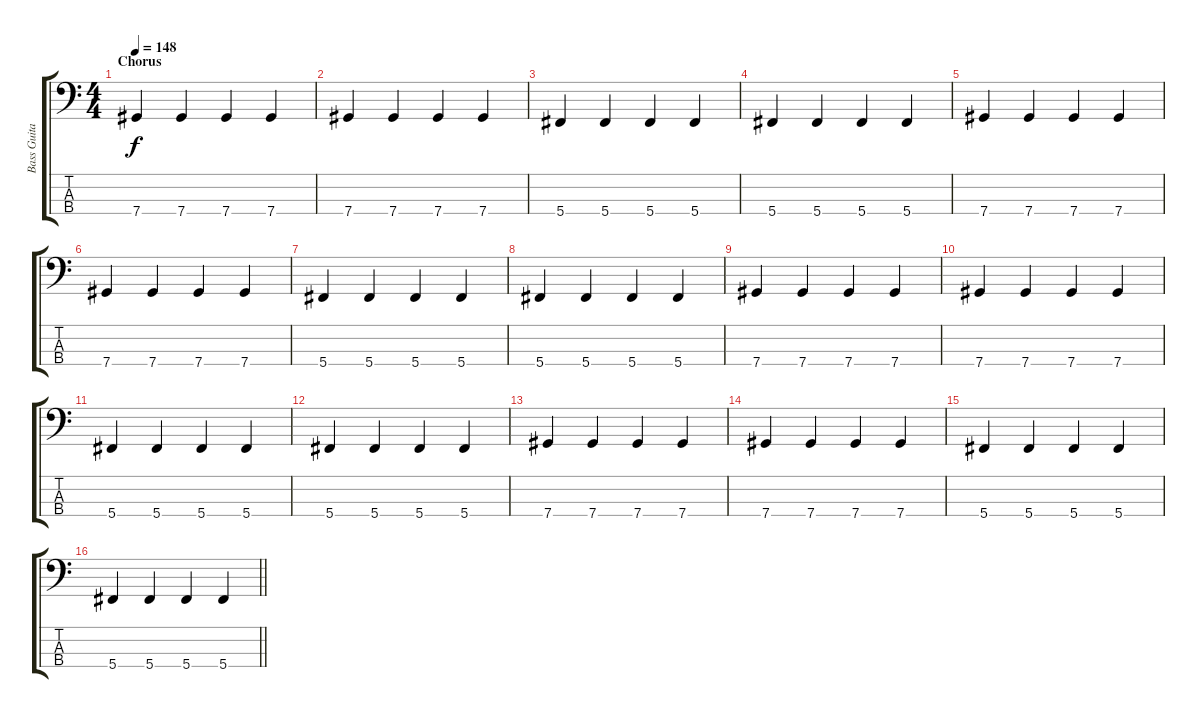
\track ("Bass Guitar" "Bass Guita") {instrument electricbassfinger}
\staff {score tabs}
\tuning (Gb2 Db2 Ab1 Db1) {hide}
\ts (4 4)
\section ("" "Chorus")
\tempo 148
\clef f4
\ks c
7.4.4{dy f} 7.4.4 7.4.4 7.4.4 |
7.4.4 7.4.4 7.4.4 7.4.4 |
5.4.4 5.4.4 5.4.4 5.4.4 |
5.4.4 5.4.4 5.4.4 5.4.4 |
7.4.4 7.4.4 7.4.4 7.4.4 |
7.4.4 7.4.4 7.4.4 7.4.4 |
5.4.4 5.4.4 5.4.4 5.4.4 |
5.4.4 5.4.4 5.4.4 5.4.4 |
7.4.4 7.4.4 7.4.4 7.4.4 |
7.4.4 7.4.4 7.4.4 7.4.4 |
5.4.4 5.4.4 5.4.4 5.4.4 |
5.4.4 5.4.4 5.4.4 5.4.4 |
7.4.4 7.4.4 7.4.4 7.4.4 |
7.4.4 7.4.4 7.4.4 7.4.4 |
5.4.4 5.4.4 5.4.4 5.4.4 |
\barLineRight lightlight
5.4.4 5.4.4 5.4.4 5.4.4
